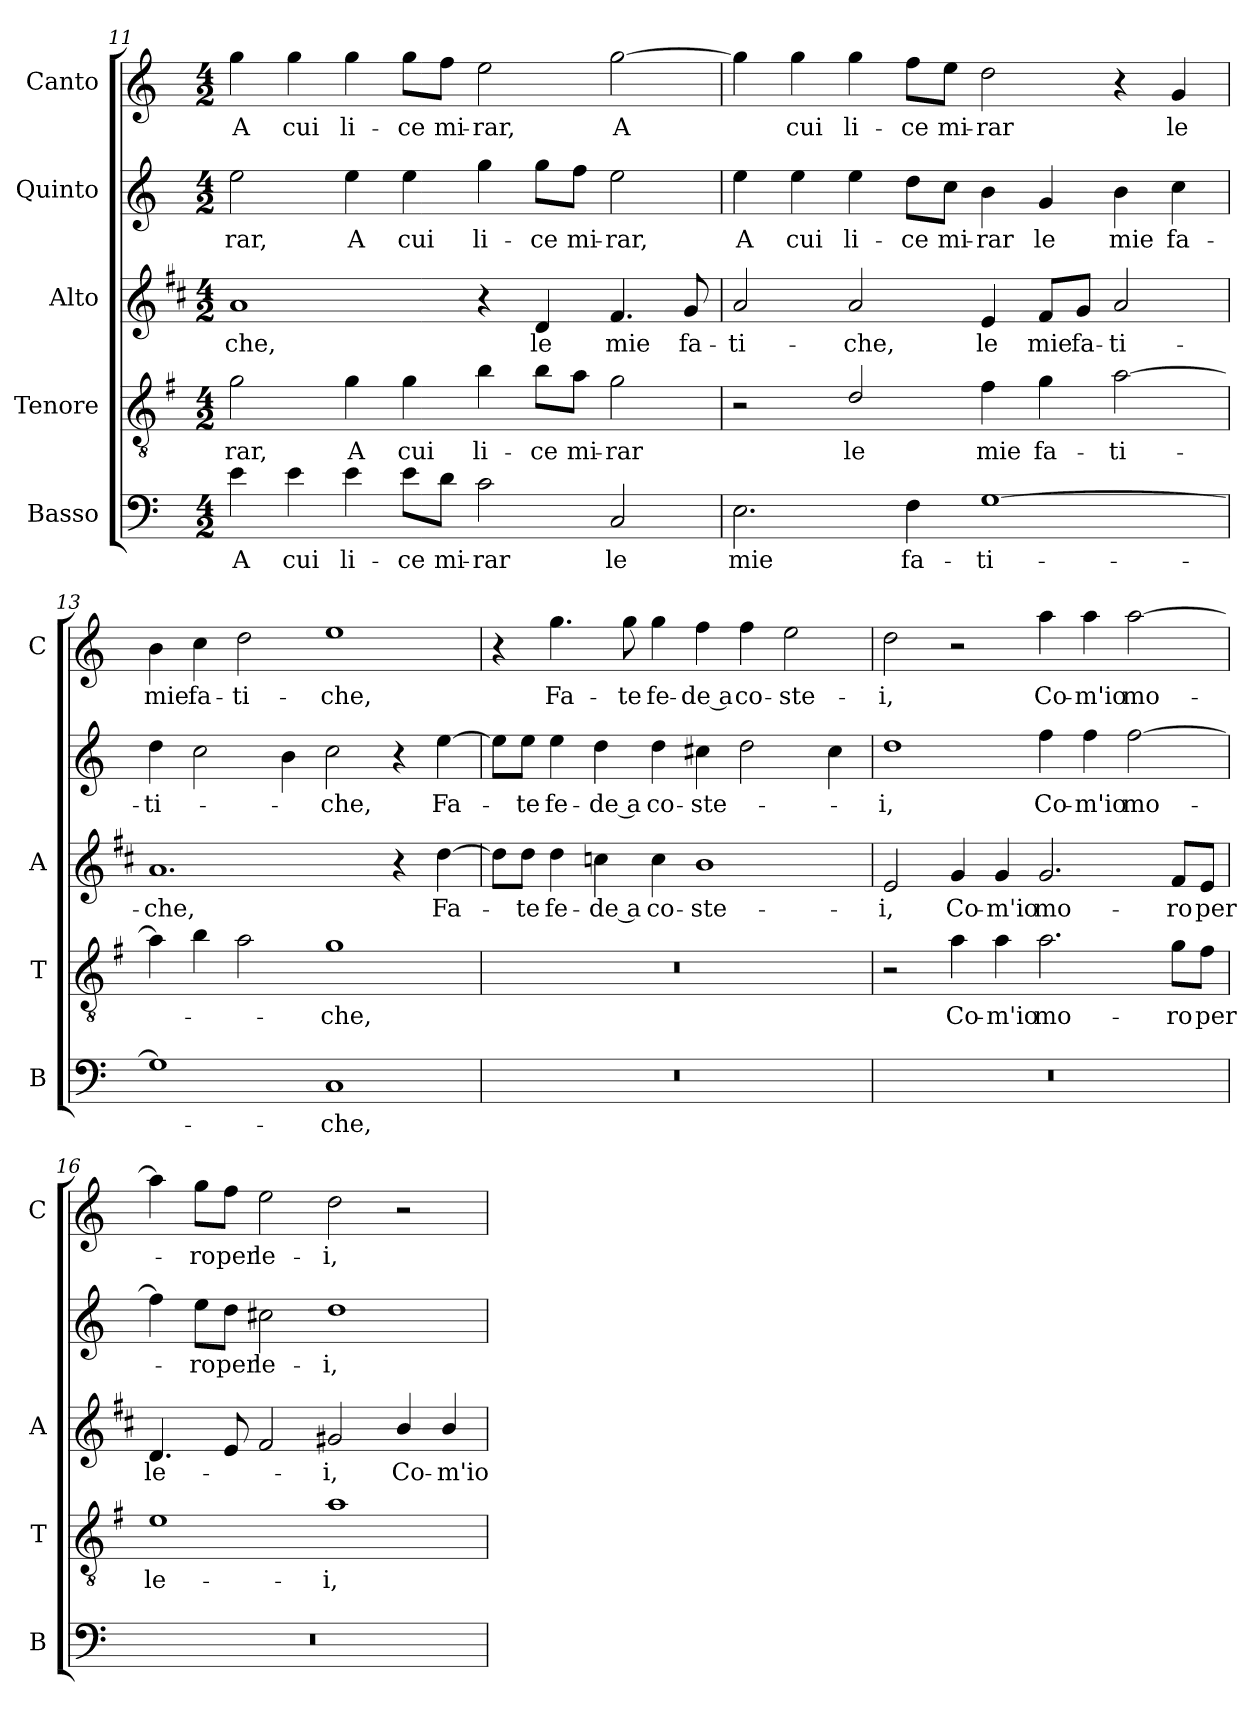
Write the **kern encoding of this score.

**kern	**text	**kern	**text	**kern	**text	**kern	**text	**kern	**text
*part5	*part5	*part4	*part4	*part3	*part3	*part2	*part2	*part1	*part1
*staff5	*staff5	*staff4	*staff4	*staff3	*staff3	*staff2	*staff2	*staff1	*staff1
*I"Basso	*	*I"Tenore	*	*I"Alto	*	*I"Quinto	*	*I"Canto	*
*I'B	*	*I'T	*	*I'A	*	*	*	*I'C	*
!!LO:LB:g=z
*clefF4	*	*clefGv2	*	*clefG2	*	*clefG2	*	*clefG2	*
*	*	*ITrd4c7	*	*ITrd1c2	*	*	*	*	*
*k[]	*	*k[]	*	*k[]	*	*k[]	*	*k[]	*
*C:	*	*C:	*	*C:	*	*C:	*	*C:	*
*M4/2	*	*M4/2	*	*M4/2	*	*M4/2	*	*M4/2	*
=11	=11	=11	=11	=11	=11	=11	=11	=11	=11
!	!LO:LY:b	!	!LO:LY:b	!	!LO:LY:b	!	!LO:LY:b	!	!LO:LY:b
4e\	A	2c\	-rar,	1g	-che,	2ee\	-rar,	4gg\	A
!	!LO:LY:b	!	!	!	!	!	!	!	!LO:LY:b
4e\	cui	.	.	.	.	.	.	4gg\	cui
!	!LO:LY:b	!	!LO:LY:b	!	!	!	!LO:LY:b	!	!LO:LY:b
4e\	li-	4c\	A	.	.	4ee\	A	4gg\	li-
!	!LO:LY:b	!	!LO:LY:b	!	!	!	!LO:LY:b	!	!LO:LY:b
8e\L	-ce	4c\	cui	.	.	4ee\	cui	8gg\L	-ce
!	!LO:LY:b	!	!	!	!	!	!	!	!LO:LY:b
8d\J	mi-	.	.	.	.	.	.	8ff\J	mi-
!	!LO:LY:b	!	!LO:LY:b	!	!	!	!LO:LY:b	!	!LO:LY:b
2c\	-rar	4e\	li-	4r	.	4gg\	li-	2ee\	-rar,
!	!	!	!LO:LY:b	!	!LO:LY:b	!	!LO:LY:b	!	!
.	.	8e\L	-ce	4c/	le	8gg\L	-ce	.	.
!	!	!	!LO:LY:b	!	!	!	!LO:LY:b	!	!
.	.	8d\J	mi-	.	.	8ff\J	mi-	.	.
!	!LO:LY:b	!	!LO:LY:b	!	!LO:LY:b	!	!LO:LY:b	!	!LO:LY:b
2C/	le	2c\	-rar	4.e/	mie	2ee\	-rar,	[2gg\	A
!	!	!	!	!	!LO:LY:b	!	!	!	!
.	.	.	.	8f/	fa-	.	.	.	.
=12	=12	=12	=12	=12	=12	=12	=12	=12	=12
!	!LO:LY:b	!	!	!	!LO:LY:b	!	!LO:LY:b	!	!
2.E\	mie	2r	.	2g/	-ti-	4ee\	A	4gg\]	.
!	!	!	!	!	!	!	!LO:LY:b	!	!LO:LY:b
.	.	.	.	.	.	4ee\	cui	4gg\	cui
!	!	!	!LO:LY:b	!	!LO:LY:b	!	!LO:LY:b	!	!LO:LY:b
.	.	2G/	le	2g/	-che,	4ee\	li-	4gg\	li-
!	!LO:LY:b	!	!	!	!	!	!LO:LY:b	!	!LO:LY:b
4F\	fa-	.	.	.	.	8dd\L	-ce	8ff\L	-ce
!	!	!	!	!	!	!	!LO:LY:b	!	!LO:LY:b
.	.	.	.	.	.	8cc\J	mi-	8ee\J	mi-
!	!LO:LY:b	!	!LO:LY:b	!	!LO:LY:b	!	!LO:LY:b	!	!LO:LY:b
[1G	-ti-	4B\	mie	4d/	le	4b\	-rar	2dd\	-rar
!	!	!	!LO:LY:b	!	!LO:LY:b	!	!LO:LY:b	!	!
.	.	4c\	fa-	8e/L	mie	4g/	le	.	.
!	!	!	!	!	!LO:LY:b	!	!	!	!
.	.	.	.	8f/J	fa-	.	.	.	.
!	!	!	!LO:LY:b	!	!LO:LY:b	!	!LO:LY:b	!	!
.	.	[2d\	-ti-	2g/	-ti-	4b\	mie	4r	.
!	!	!	!	!	!	!	!LO:LY:b	!	!LO:LY:b
.	.	.	.	.	.	4cc\	fa-	4g/	le
=13	=13	=13	=13	=13	=13	=13	=13	=13	=13
!	!	!	!	!	!LO:LY:b	!	!LO:LY:b	!	!LO:LY:b
1G]	.	4d\]	.	1.g	-che,	4dd\	-ti-	4b\	mie
!	!	!	!	!	!	!	!	!	!LO:LY:b
.	.	4e\	.	.	.	2cc\	.	4cc\	fa-
!	!	!	!	!	!	!	!	!	!LO:LY:b
.	.	2d\	.	.	.	.	.	2dd\	-ti-
.	.	.	.	.	.	4b\	.	.	.
!	!LO:LY:b	!	!LO:LY:b	!	!	!	!LO:LY:b	!	!LO:LY:b
1C	-che,	1c	-che,	.	.	2cc\	-che,	1ee	-che,
.	.	.	.	4r	.	4r	.	.	.
!	!	!	!	!	!LO:LY:b	!	!LO:LY:b	!	!
.	.	.	.	[4cc\	Fa-	[4ee\	Fa-	.	.
!!LO:LB:g=z
=14	=14	=14	=14	=14	=14	=14	=14	=14	=14
0r	.	0r	.	8cc\L]	.	8ee\L]	.	4r	.
!	!	!	!	!	!LO:LY:b	!	!LO:LY:b	!	!
.	.	.	.	8cc\J	-te	8ee\J	-te	.	.
!	!	!	!	!	!LO:LY:b	!	!LO:LY:b	!	!LO:LY:b
.	.	.	.	4cc\	fe-	4ee\	fe-	4.gg\	Fa-
!	!	!	!	!	!LO:LY:b	!	!LO:LY:b	!	!
.	.	.	.	4b-X\	-de a	4dd\	-de a	.	.
!	!	!	!	!	!	!	!	!	!LO:LY:b
.	.	.	.	.	.	.	.	8gg\	-te
!	!	!	!	!	!LO:LY:b	!	!LO:LY:b	!	!LO:LY:b
.	.	.	.	4b-\	co-	4dd\	co-	4gg\	fe-
!	!	!	!	!	!LO:LY:b	!	!LO:LY:b	!	!LO:LY:b
.	.	.	.	1a	-ste-	4cc#X\	-ste-	4ff\	-de a
!	!	!	!	!	!	!	!	!	!LO:LY:b
.	.	.	.	.	.	2dd\	.	4ff\	co-
!	!	!	!	!	!	!	!	!	!LO:LY:b
.	.	.	.	.	.	.	.	2ee\	-ste-
.	.	.	.	.	.	4cc#\	.	.	.
=15	=15	=15	=15	=15	=15	=15	=15	=15	=15
!	!	!	!	!	!LO:LY:b	!	!LO:LY:b	!	!LO:LY:b
0r	.	2r	.	2d/	-i,	1dd	-i,	2dd\	-i,
!	!	!	!LO:LY:b	!	!LO:LY:b	!	!	!	!
.	.	4d\	Co-	4f/	Co-	.	.	2r	.
!	!	!	!LO:LY:b	!	!LO:LY:b	!	!	!	!
.	.	4d\	-m'io	4f/	-m'io	.	.	.	.
!	!	!	!LO:LY:b	!	!LO:LY:b	!	!LO:LY:b	!	!LO:LY:b
.	.	2.d\	mo-	2.f/	mo-	4ff\	Co-	4aa\	Co-
!	!	!	!	!	!	!	!LO:LY:b	!	!LO:LY:b
.	.	.	.	.	.	4ff\	-m'io	4aa\	-m'io
!	!	!	!	!	!	!	!LO:LY:b	!	!LO:LY:b
.	.	.	.	.	.	[2ff\	mo-	[2aa\	mo-
!	!	!	!LO:LY:b	!	!LO:LY:b	!	!	!	!
.	.	8c\L	-ro	8e/L	-ro	.	.	.	.
!	!	!	!LO:LY:b	!	!LO:LY:b	!	!	!	!
.	.	8B\J	per	8d/J	per	.	.	.	.
=16	=16	=16	=16	=16	=16	=16	=16	=16	=16
!	!	!	!LO:LY:b	!	!LO:LY:b	!	!	!	!
0r	.	1A	le-	4.c/	le-	4ff\]	.	4aa\]	.
!	!	!	!	!	!	!	!LO:LY:b	!	!LO:LY:b
.	.	.	.	.	.	8ee\L	-ro	8gg\L	-ro
!	!	!	!	!	!	!	!LO:LY:b	!	!LO:LY:b
.	.	.	.	8d/	.	8dd\J	per	8ff\J	per
!	!	!	!	!	!	!	!LO:LY:b	!	!LO:LY:b
.	.	.	.	2e/	.	2cc#X\	le-	2ee\	le-
!	!	!	!LO:LY:b	!	!LO:LY:b	!	!LO:LY:b	!	!LO:LY:b
.	.	1d	-i,	2f#X/	-i,	1dd	-i,	2dd\	-i,
!	!	!	!	!	!LO:LY:b	!	!	!	!
.	.	.	.	4a/	Co-	.	.	2r	.
!	!	!	!	!	!LO:LY:b	!	!	!	!
.	.	.	.	4a/	-m'io	.	.	.	.
=	=	=	=	=	=	=	=	=	=
*-	*-	*-	*-	*-	*-	*-	*-	*-	*-
